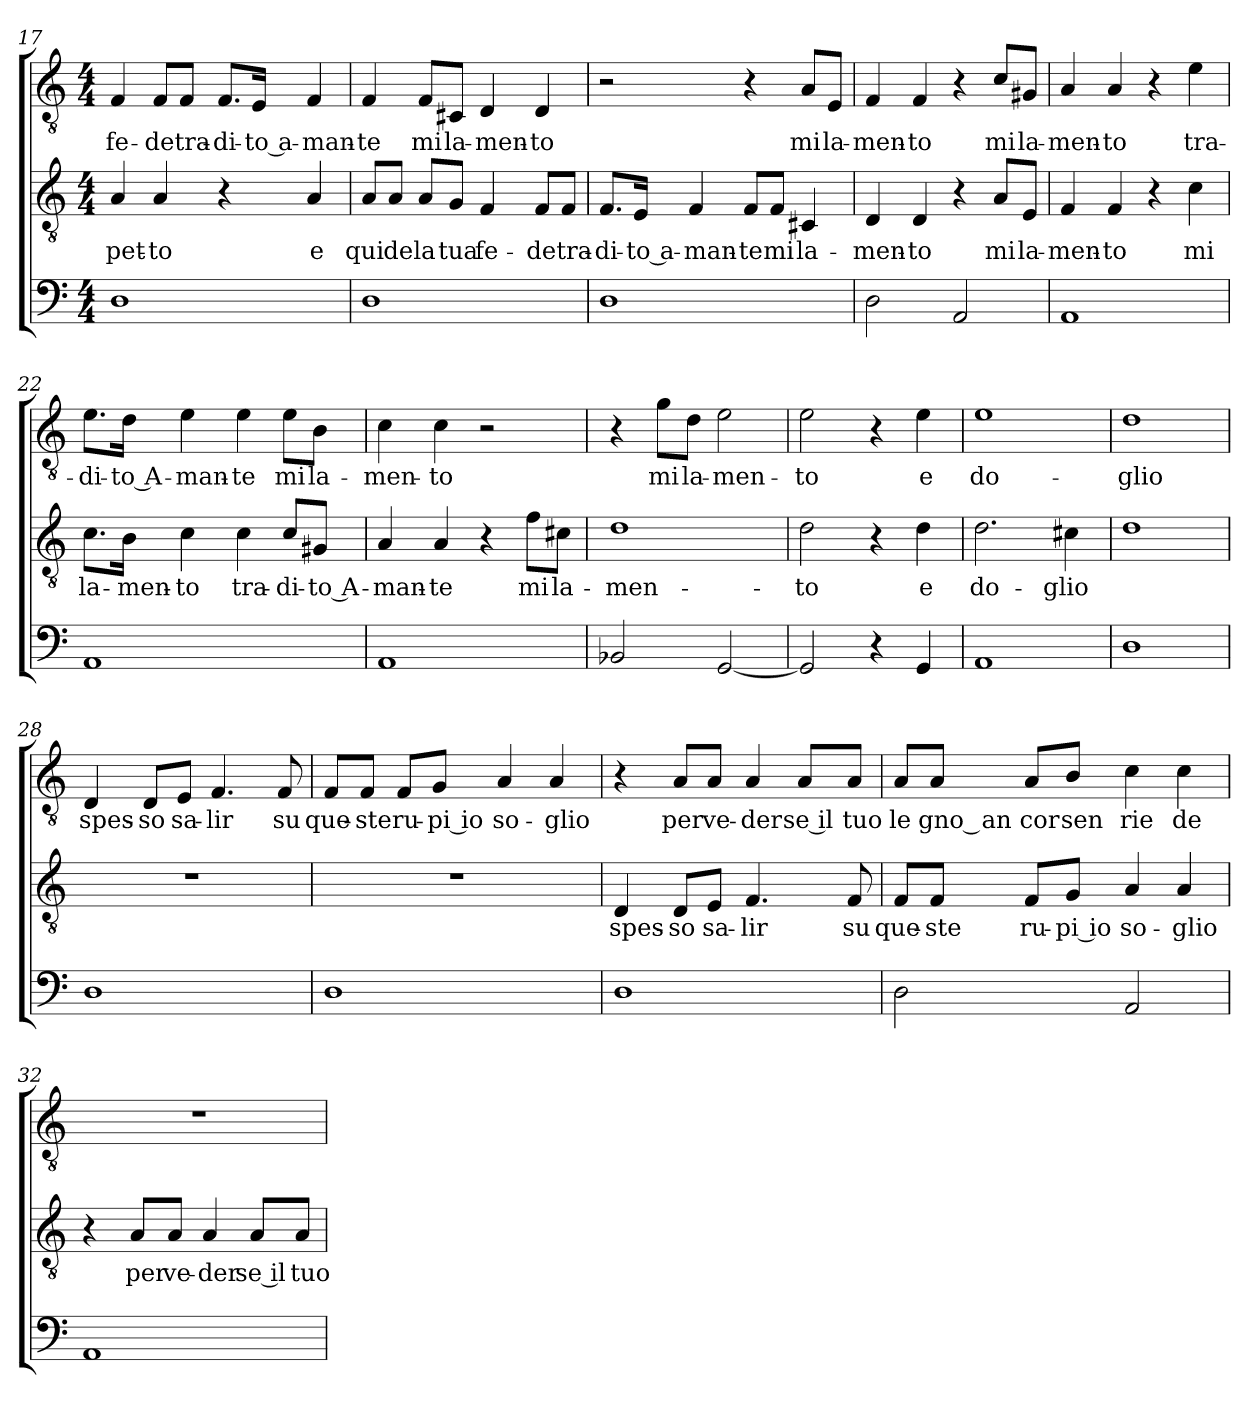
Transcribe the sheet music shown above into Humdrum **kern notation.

**kern	**kern	**text	**kern	**text
*part3	*part2	*part2	*part1	*part1
*staff3	*staff2	*staff2	*staff1	*staff1
*clefF4	*clefGv2	*	*clefGv2	*
*k[]	*k[]	*	*k[]	*
*C:	*C:	*	*C:	*
*M4/4	*M4/4	*	*M4/4	*
=17	=17	=17	=17	=17
!	!	!LO:LY:b	!	!LO:LY:b
1D	4A/	-pet-	4F/	fe-
!	!	!LO:LY:b	!	!LO:LY:b
.	4A/	-to	8F/L	-de
!	!	!	!	!LO:LY:b
.	.	.	8F/J	tra-
!	!	!	!	!LO:LY:b
.	4r	.	8.F/L	-di-
!	!	!	!	!LO:LY:b
.	.	.	16E/Jk	-to a-
!	!	!LO:LY:b	!	!LO:LY:b
.	4A/	e	4F/	-man-
!!LO:LB:g=z
=18	=18	=18	=18	=18
!	!	!LO:LY:b	!	!LO:LY:b
1D	8A/L	qui	4F/	-te
!	!	!LO:LY:b	!	!
.	8A/J	de	.	.
!	!	!LO:LY:b	!	!LO:LY:b
.	8A/L	la	8F/L	mi
!	!	!LO:LY:b	!	!LO:LY:b
.	8G/J	tua	8C#X/J	la-
!	!	!LO:LY:b	!	!LO:LY:b
.	4F/	fe-	4D/	-men-
!	!	!LO:LY:b	!	!LO:LY:b
.	8F/L	-de	4D/	-to
!	!	!LO:LY:b	!	!
.	8F/J	tra-	.	.
=19	=19	=19	=19	=19
!	!	!LO:LY:b	!	!
1D	8.F/L	-di-	2r	.
!	!	!LO:LY:b	!	!
.	16E/Jk	-to a-	.	.
!	!	!LO:LY:b	!	!
.	4F/	-man-	.	.
!	!	!LO:LY:b	!	!
.	8F/L	-te	4r	.
!	!	!LO:LY:b	!	!
.	8F/J	mi	.	.
!	!	!LO:LY:b	!	!LO:LY:b
.	4C#X/	la-	8A/L	mi
!	!	!	!	!LO:LY:b
.	.	.	8E/J	la-
=20	=20	=20	=20	=20
!	!	!LO:LY:b	!	!LO:LY:b
2D\	4D/	-men-	4F/	-men-
!	!	!LO:LY:b	!	!LO:LY:b
.	4D/	-to	4F/	-to
2AA/	4r	.	4r	.
!	!	!LO:LY:b	!	!LO:LY:b
.	8A/L	mi	8c/L	mi
!	!	!LO:LY:b	!	!LO:LY:b
.	8E/J	la-	8G#X/J	la-
=21	=21	=21	=21	=21
!	!	!LO:LY:b	!	!LO:LY:b
1AA	4F/	-men-	4A/	-men-
!	!	!LO:LY:b	!	!LO:LY:b
.	4F/	-to	4A/	-to
.	4r	.	4r	.
!	!	!LO:LY:b	!	!LO:LY:b
.	4c\	mi	4e\	tra-
!!LO:LB:g=z
=22	=22	=22	=22	=22
!	!	!LO:LY:b	!	!LO:LY:b
1AA	8.c\L	la-	8.e\L	-di-
!	!	!LO:LY:b	!	!LO:LY:b
.	16B\Jk	-men-	16d\Jk	-to A-
!	!	!LO:LY:b	!	!LO:LY:b
.	4c\	-to	4e\	-man-
!	!	!LO:LY:b	!	!LO:LY:b
.	4c\	tra-	4e\	-te
!	!	!LO:LY:b	!	!LO:LY:b
.	8c/L	-di-	8e\L	mi
!	!	!LO:LY:b	!	!LO:LY:b
.	8G#X/J	-to A-	8B\J	la-
=23	=23	=23	=23	=23
!	!	!LO:LY:b	!	!LO:LY:b
1AA	4A/	-man-	4c\	-men-
!	!	!LO:LY:b	!	!LO:LY:b
.	4A/	-te	4c\	-to
.	4r	.	2r	.
!	!	!LO:LY:b	!	!
.	8f\L	mi	.	.
!	!	!LO:LY:b	!	!
.	8c#X\J	la-	.	.
=24	=24	=24	=24	=24
!	!	!LO:LY:b	!	!
2BB-X/	1d	-men-	4r	.
!	!	!	!	!LO:LY:b
.	.	.	8g\L	mi
!	!	!	!	!LO:LY:b
.	.	.	8d\J	la-
!	!	!	!	!LO:LY:b
[2GG/	.	.	2e\	-men-
=25	=25	=25	=25	=25
!	!	!LO:LY:b	!	!LO:LY:b
2GG/]	2d\	-to	2e\	-to
4r	4r	.	4r	.
!	!	!LO:LY:b	!	!LO:LY:b
4GG/	4d\	e	4e\	e
=26	=26	=26	=26	=26
!	!	!LO:LY:b	!	!LO:LY:b
1AA	2.d\	do-	1e	do-
!	!	!LO:LY:b	!	!
.	4c#X\	-glio	.	.
!!LO:PB:g=z
=27	=27	=27	=27	=27
!	!	!	!	!LO:LY:b
1D	1d	.	1d	-glio
=28	=28	=28	=28	=28
!	!	!	!	!LO:LY:b
1D	1r	.	4D/	spes-
!	!	!	!	!LO:LY:b
.	.	.	8D/L	-so
!	!	!	!	!LO:LY:b
.	.	.	8E/J	sa-
!	!	!	!	!LO:LY:b
.	.	.	4.F/	-lir
!	!	!	!	!LO:LY:b
.	.	.	8F/	su
=29	=29	=29	=29	=29
!	!	!	!	!LO:LY:b
1D	1r	.	8F/L	que-
!	!	!	!	!LO:LY:b
.	.	.	8F/J	-ste
!	!	!	!	!LO:LY:b
.	.	.	8F/L	ru-
!	!	!	!	!LO:LY:b
.	.	.	8G/J	-pi io
!	!	!	!	!LO:LY:b
.	.	.	4A/	so-
!	!	!	!	!LO:LY:b
.	.	.	4A/	-glio
=30	=30	=30	=30	=30
!	!	!LO:LY:b	!	!
1D	4D/	spes-	4r	.
!	!	!LO:LY:b	!	!LO:LY:b
.	8D/L	-so	8A/L	per
!	!	!LO:LY:b	!	!LO:LY:b
.	8E/J	sa-	8A/J	ve-
!	!	!LO:LY:b	!	!LO:LY:b
.	4.F/	-lir	4A/	-der
!	!	!	!	!LO:LY:b
.	.	.	8A/L	se il
!	!	!LO:LY:b	!	!LO:LY:b
.	8F/	su	8A/J	tuo
!!LO:LB:g=z
=31	=31	=31	=31	=31
!	!	!LO:LY:b	!	!LO:LY:b
2D\	8F/L	que-	8A/L	le
!	!	!LO:LY:b	!	!LO:LY:b
.	8F/J	-ste	8A/J	­gno an
!	!	!LO:LY:b	!	!LO:LY:b
.	8F/L	ru-	8A/L	cor
!	!	!LO:LY:b	!	!LO:LY:b
.	8G/J	-pi io	8B/J	sen
!	!	!LO:LY:b	!	!LO:LY:b
2AA/	4A/	so-	4c\	rie
!	!	!LO:LY:b	!	!LO:LY:b
.	4A/	-glio	4c\	­de
=32	=32	=32	=32	=32
1AA	4r	.	1r	.
!	!	!LO:LY:b	!	!
.	8A/L	per	.	.
!	!	!LO:LY:b	!	!
.	8A/J	ve-	.	.
!	!	!LO:LY:b	!	!
.	4A/	-der	.	.
!	!	!LO:LY:b	!	!
.	8A/L	se il	.	.
!	!	!LO:LY:b	!	!
.	8A/J	tuo	.	.
=	=	=	=	=
*-	*-	*-	*-	*-
